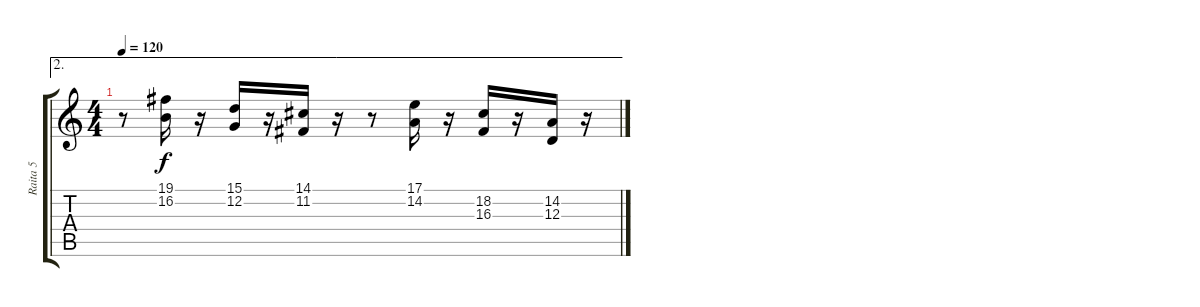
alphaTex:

\track ("Raita 5" "Raita 5") {instrument stringensemble1}
\staff {score tabs}
\tuning (B3 G3 D3 A2 E2 B1) {hide}
\ae 2
\ts (4 4)
\tempo 120
\clef g2
\ks c
r.8{dy f} (19.1 16.2).16 r.16 (15.1 12.2).16 r.16 (14.1 11.2).16 r.16 r.8 (17.1 14.2).16 r.16 (18.2 16.3).16 r.16 (14.2 12.3).16 r.16
